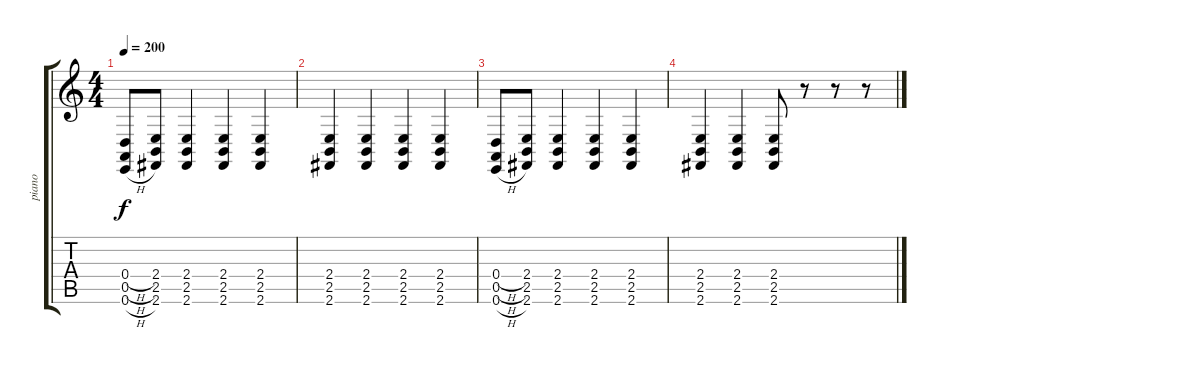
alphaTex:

\track ("piano" "piano") {instrument acousticgrandpiano}
\staff {score tabs}
\tuning (E4 B3 G3 D3 A2 E2) {hide}
\ts (4 4)
\tempo 200
\clef g2
\ks c
(0.4{h} 0.5{h} 0.6{h}).8{dy f} (2.4 2.5 2.6).8 (2.4 2.5 2.6).4 (2.4 2.5 2.6).4 (2.4 2.5 2.6).4 |
(2.4 2.5 2.6).4 (2.4 2.5 2.6).4 (2.4 2.5 2.6).4 (2.4 2.5 2.6).4 |
(0.4{h} 0.5{h} 0.6{h}).8 (2.4 2.5 2.6).8 (2.4 2.5 2.6).4 (2.4 2.5 2.6).4 (2.4 2.5 2.6).4 |
(2.4 2.5 2.6).4 (2.4 2.5 2.6).4 (2.4 2.5 2.6).8 r.8 r.8 r.8
